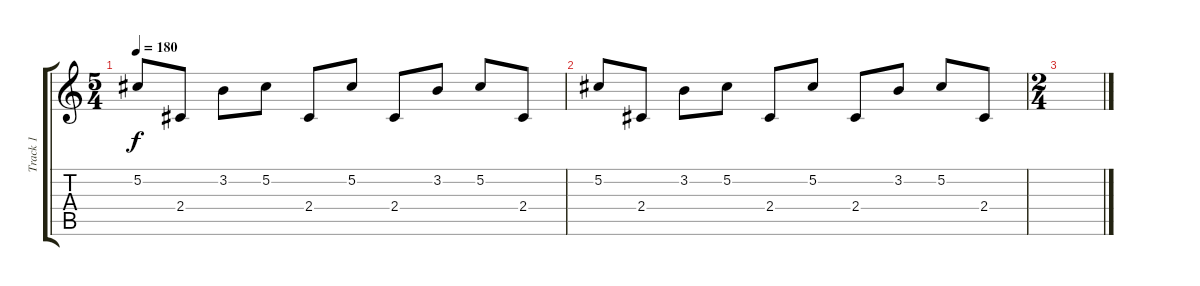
\track ("Track 1" "Track 1") {instrument distortionguitar}
\staff {score tabs}
\tuning (Db4 Ab3 E3 B2 Gb2 Db2) {hide}
\ts (5 4)
\tempo 180
\clef g2
\ks c
5.2.8{dy f} 2.4.8 3.2.8 5.2.8 2.4.8 5.2.8 2.4.8 3.2.8 5.2.8 2.4.8 |
5.2.8 2.4.8 3.2.8 5.2.8 2.4.8 5.2.8 2.4.8 3.2.8 5.2.8 2.4.8 |
\ts (2 4)
